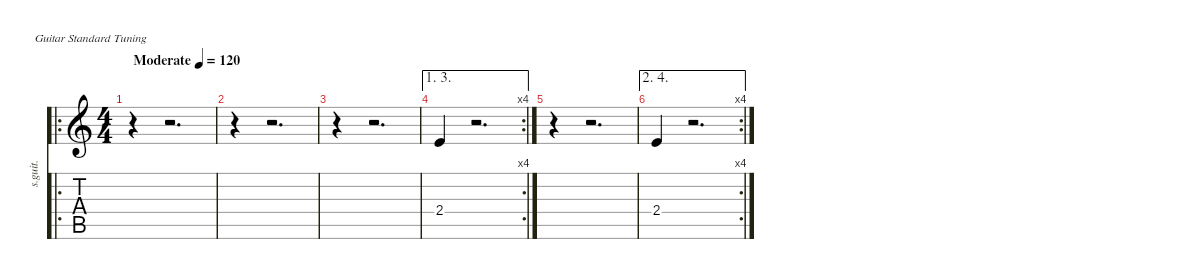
\defaultSystemsLayout 4
\hideDynamics
\bracketExtendMode nobrackets
\otherSystemsTrackNameOrientation horizontal
\track ("Track 1" "s.guit.") {instrument acousticguitarsteel}
\staff {score tabs}
\tuning (E4 B3 G3 D3 A2 E2)
\ro
\ts (4 4)
\beaming (8 2 2 2 2)
\tempo (120 "Moderate")
\clef g2
\ks c
r.4{dy f instrument acousticguitarsteel beam Down} r.2{d beam Down} |
r.4{beam Down} r.2{d beam Down} |
r.4{beam Down} r.2{d beam Down} |
\ae (1 3)
\rc 4
2.4.4{beam Up} r.2{d beam Up} |
r.4{beam Down} r.2{d beam Down} |
\ae (2 4)
\rc 4
2.4.4{beam Up} r.2{d beam Up}
